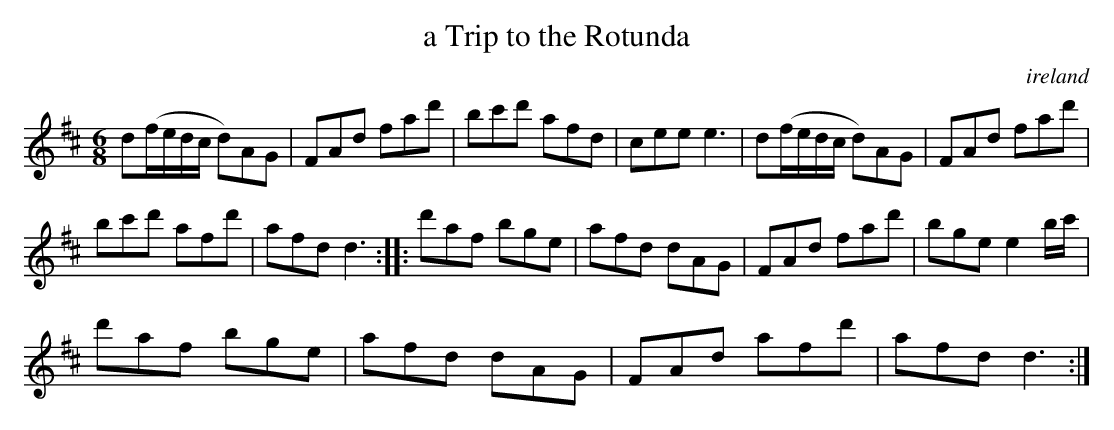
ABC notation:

X:1
T:a Trip to the Rotunda
O:ireland
M:6/8
K:D
d(f/e/d/c/ d)AG| FAd fad'| \
bc'd' afd| cee e3|\
d(f/e/d/c/ d)AG| FAd fad'|
bc'd' afd'| afd d3::\
d'af bge| afd dAG| FAd fad'| bge e2b/c'/|
d'af bge| afd dAG| FAd afd'| afd d3:|
